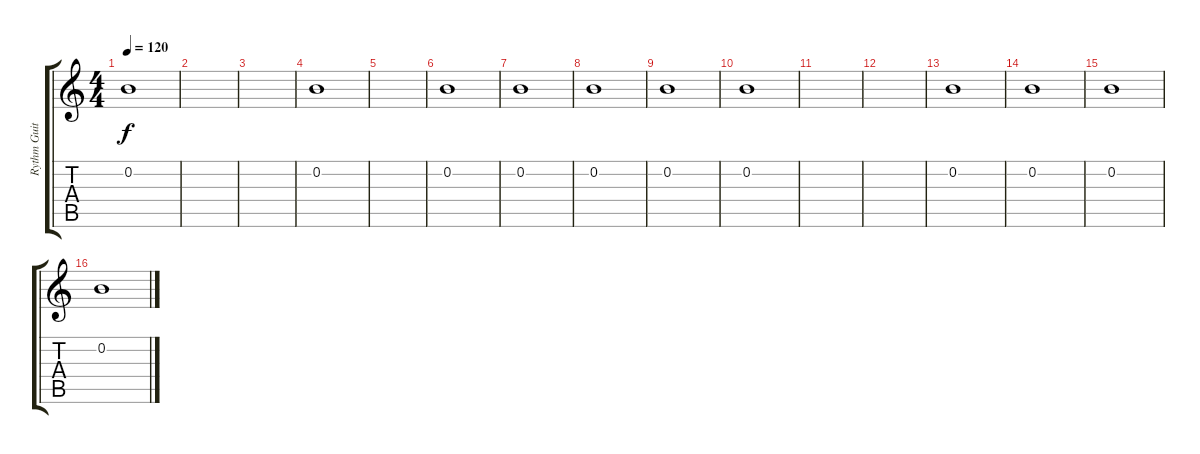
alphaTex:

\track ("Rythm Guitar" "Rythm Guit") {instrument overdrivenguitar}
\staff {score tabs}
\tuning (E4 B3 G3 D3 A2 E2) {hide}
\ts (4 4)
\tempo 120
\clef g2
\ks c
0.2.1{dy f} |
|
|
0.2.1 |
|
0.2.1 |
0.2.1 |
0.2.1 |
0.2.1 |
0.2.1 |
|
|
0.2.1 |
0.2.1 |
0.2.1 |
0.2.1
